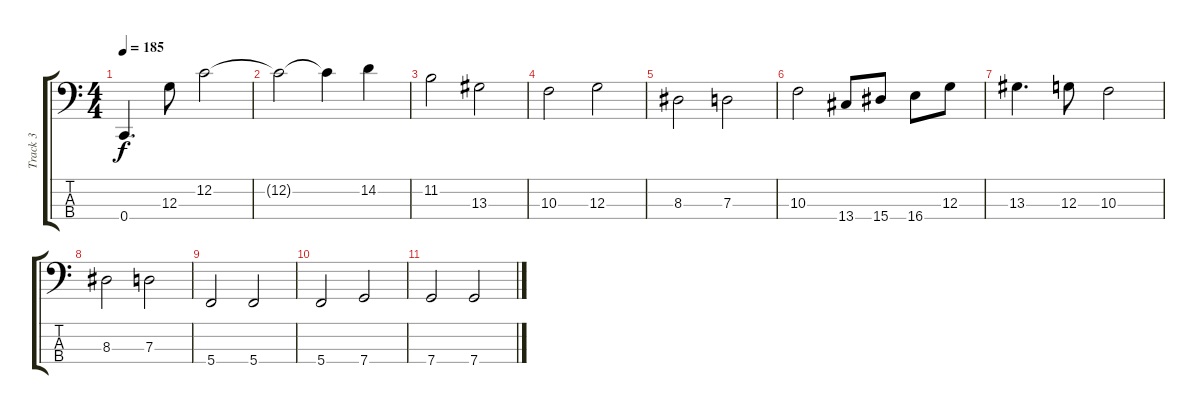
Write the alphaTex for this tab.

\track ("Track 3" "Track 3") {instrument electricbassfinger}
\staff {score tabs}
\tuning (F2 C2 G1 C1) {hide}
\ts (4 4)
\tempo 185
\clef f4
\ks c
0.4{t}.4{d dy f} 12.3.8 12.2.2 |
12.2{t}.2 12.2{t}.4 14.2.4 |
11.2.2 13.3.2 |
10.3.2 12.3.2 |
8.3.2 7.3.2 |
10.3.2 13.4.8 15.4.8 16.4.8 12.3.8 |
13.3.4{d} 12.3.8 10.3.2 |
8.3.2 7.3.2 |
5.4.2 5.4.2 |
5.4.2 7.4.2 |
7.4.2 7.4.2
